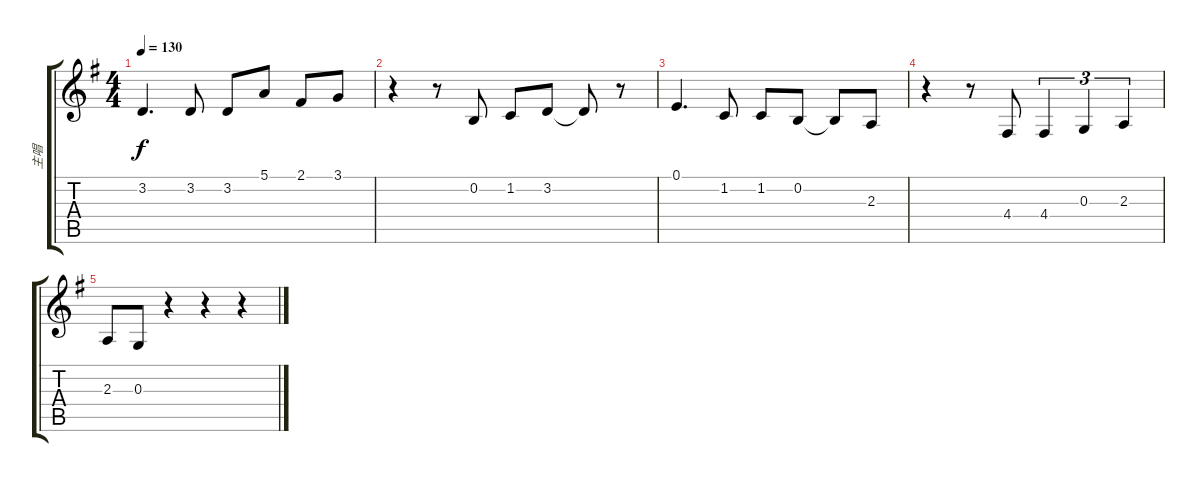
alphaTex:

\track ("主唱" "主唱") {instrument musicbox}
\staff {score tabs}
\tuning (E4 B3 G3 D3 A2 E2) {hide}
\ts (4 4)
\tempo 130
\clef g2
\ks g
3.2.4{d dy f} 3.2.8 3.2.8 5.1.8 2.1.8 3.1.8 |
r.4 r.8 0.2.8 1.2.8 3.2.8 3.2{t}.8 r.8 |
0.1.4{d} 1.2.8 1.2.8 0.2.8 0.2{t}.8 2.3.8 |
r.4 r.8 4.4.8 4.4.4{tu (3 2)} 0.3.4{tu (3 2)} 2.3.4{tu (3 2)} |
2.3.8 0.3.8 r.4 r.4 r.4
